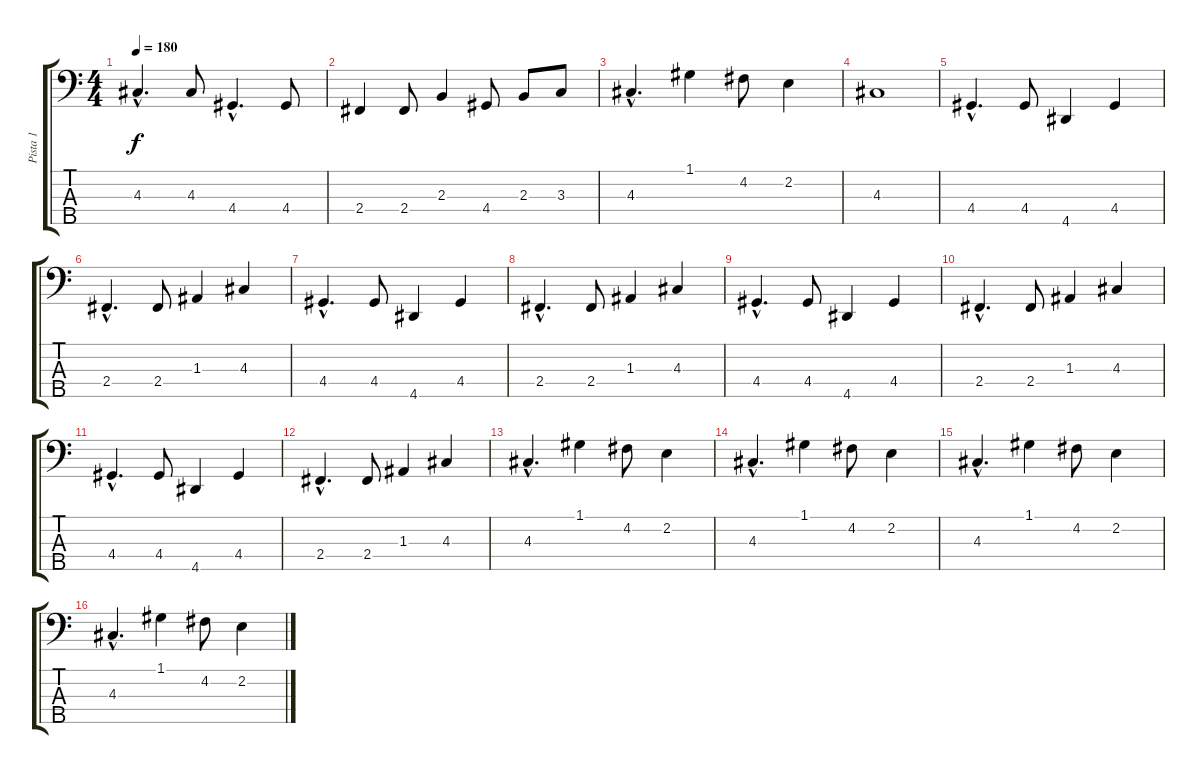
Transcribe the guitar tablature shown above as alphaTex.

\track ("Pista 1" "Pista 1") {instrument acousticbass}
\staff {score tabs}
\tuning (G2 D2 A1 E1 B0) {hide}
\ts (4 4)
\tempo 180
\clef f4
\ks c
4.3{hac}.4{d dy f} 4.3.8 4.4{hac}.4{d} 4.4.8 |
2.4.4 2.4.8 2.3.4 4.4.8 2.3.8 3.3.8 |
4.3{hac}.4{d} 1.1.4 4.2.8 2.2.4 |
4.3.1 |
4.4{hac}.4{d} 4.4.8 4.5.4 4.4.4 |
2.4{hac}.4{d} 2.4.8 1.3.4 4.3.4 |
4.4{hac}.4{d} 4.4.8 4.5.4 4.4.4 |
2.4{hac}.4{d} 2.4.8 1.3.4 4.3.4 |
4.4{hac}.4{d} 4.4.8 4.5.4 4.4.4 |
2.4{hac}.4{d} 2.4.8 1.3.4 4.3.4 |
4.4{hac}.4{d} 4.4.8 4.5.4 4.4.4 |
2.4{hac}.4{d} 2.4.8 1.3.4 4.3.4 |
4.3{hac}.4{d} 1.1.4 4.2.8 2.2.4 |
4.3{hac}.4{d} 1.1.4 4.2.8 2.2.4 |
4.3{hac}.4{d} 1.1.4 4.2.8 2.2.4 |
4.3{hac}.4{d} 1.1.4 4.2.8 2.2.4
